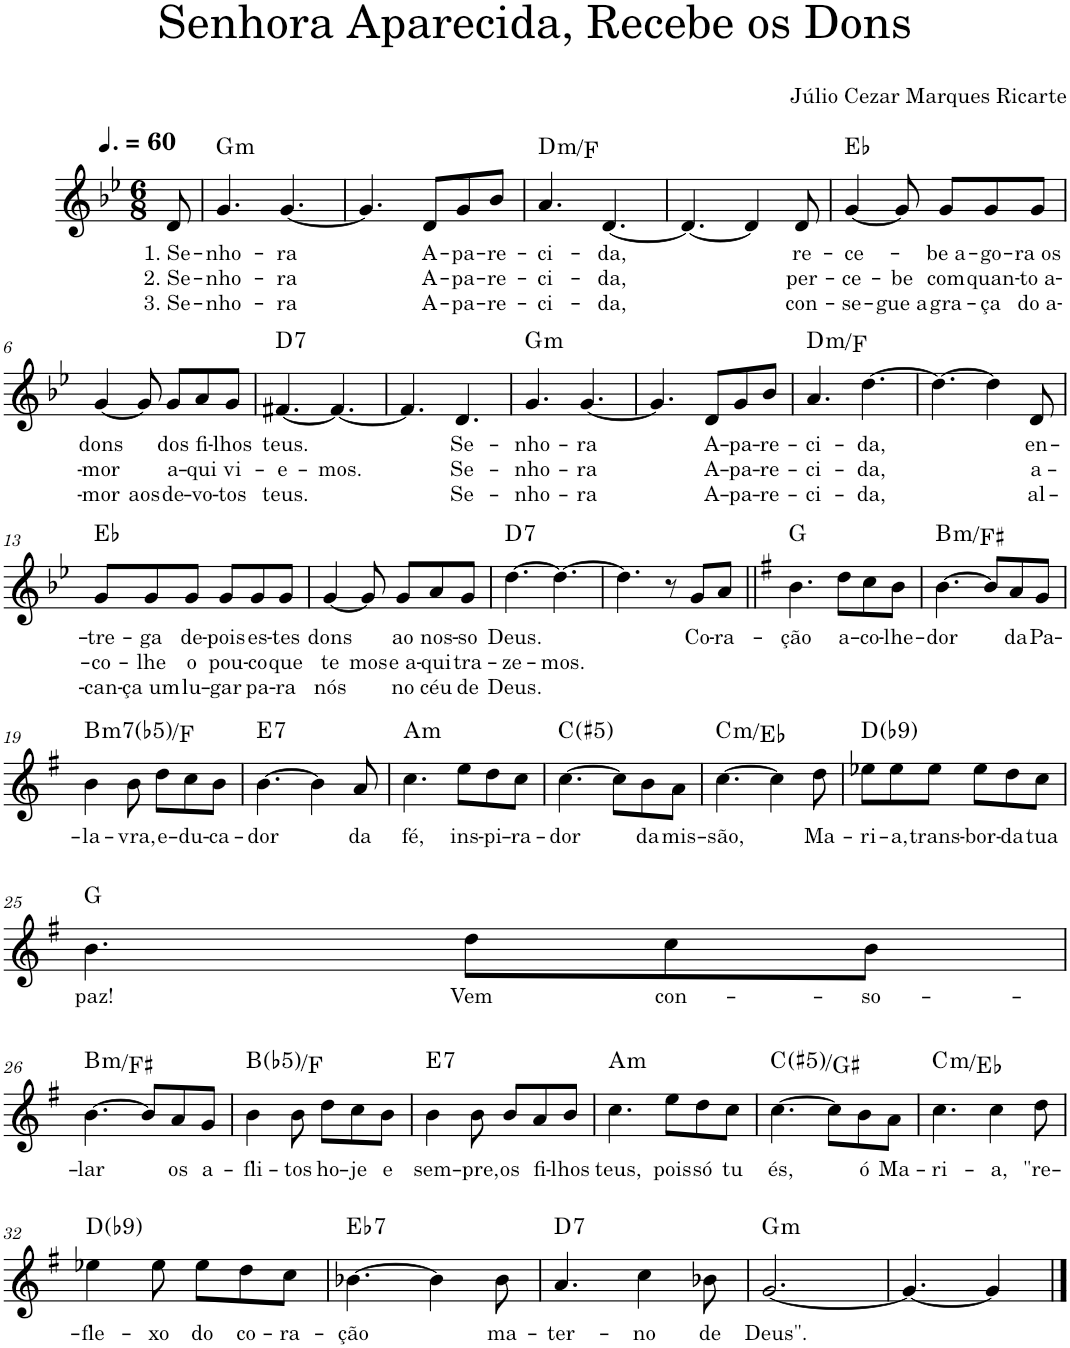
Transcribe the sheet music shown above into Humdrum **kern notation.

**kern	**text	**text	**text	**harte
*part1	*part1	*part1	*part1	*part1
*staff1	*staff1	*staff1	*staff1	*
*I"Voz	*	*	*	*
*I'Vo.	*	*	*	*
*clefG2	*	*	*	*
*k[b-e-]	*	*	*	*
*M6/8	*	*	*	*
*MM90	*	*	*	*
=	=	=	=	=
!	!LO:LY:b	!LO:LY:b	!LO:LY:b	!
8d/	1. Se-	2. Se-	3. Se-	.
=1	=1	=1	=1	=1
!	!LO:LY:b	!LO:LY:b	!LO:LY:b	!LO:H:kt=m
4.g/	-nho-	-nho-	-nho-	G:min
!	!LO:LY:b	!LO:LY:b	!LO:LY:b	!
[4.g/	-ra	-ra	-ra	.
=2	=2	=2	=2	=2
4.g/]	.	.	.	.
!	!LO:LY:b	!LO:LY:b	!LO:LY:b	!
8d/L	A-	A-	A-	.
!	!LO:LY:b	!LO:LY:b	!LO:LY:b	!
8g/	-pa-	-pa-	-pa-	.
!	!LO:LY:b	!LO:LY:b	!LO:LY:b	!
8b-/J	-re-	-re-	-re-	.
=3	=3	=3	=3	=3
!	!LO:LY:b	!LO:LY:b	!LO:LY:b	!LO:H:kt=m
4.a/	-ci-	-ci-	-ci-	D:min/b3
!	!LO:LY:b	!LO:LY:b	!LO:LY:b	!
[4.d/	-da,	-da,	-da,	.
=4	=4	=4	=4	=4
4.d/_	.	.	.	.
4d/]	.	.	.	.
!	!LO:LY:b	!LO:LY:b	!LO:LY:b	!
8d/	re-	per-	con-	.
=5	=5	=5	=5	=5
!	!LO:LY:b	!LO:LY:b	!LO:LY:b	!
[4g/	-ce-	-ce-	-se-	Eb:maj
!	!	!LO:LY:b	!LO:LY:b	!
8g/]	.	-be	-gue a	.
!	!LO:LY:b	!LO:LY:b	!LO:LY:b	!
8g/L	be a-	com	gra-	.
!	!LO:LY:b	!LO:LY:b	!LO:LY:b	!
8g/	-go-	quan-	-ça	.
!	!LO:LY:b	!LO:LY:b	!LO:LY:b	!
8g/J	-ra os	-to a-	do a-	.
!!LO:LB:g=z
=6	=6	=6	=6	=6
!	!LO:LY:b	!LO:LY:b	!LO:LY:b	!
[4g/	dons	-mor	-mor	.
!	!	!	!LO:LY:b	!
8g/]	.	.	aos	.
!	!LO:LY:b	!LO:LY:b	!LO:LY:b	!
8g/L	dos	a-	de-	.
!	!LO:LY:b	!LO:LY:b	!LO:LY:b	!
8a/	fi-	-qui	-vo-	.
!	!LO:LY:b	!LO:LY:b	!LO:LY:b	!
8g/J	-lhos	vi-	-tos	.
=7	=7	=7	=7	=7
!	!LO:LY:b	!LO:LY:b	!LO:LY:b	!LO:H:kt=7
[4.f#X/	teus.	-e-	teus.	D:7
!	!	!LO:LY:b	!	!
4.f#/_	.	-mos.	.	.
=8	=8	=8	=8	=8
4.f#/]	.	.	.	.
!	!LO:LY:b	!LO:LY:b	!LO:LY:b	!
4.d/	Se-	Se-	Se-	.
=9	=9	=9	=9	=9
!	!LO:LY:b	!LO:LY:b	!LO:LY:b	!LO:H:kt=m
4.g/	-nho-	-nho-	-nho-	G:min
!	!LO:LY:b	!LO:LY:b	!LO:LY:b	!
[4.g/	-ra	-ra	-ra	.
=10	=10	=10	=10	=10
4.g/]	.	.	.	.
!	!LO:LY:b	!LO:LY:b	!LO:LY:b	!
8d/L	A-	A-	-A-	.
!	!LO:LY:b	!LO:LY:b	!LO:LY:b	!
8g/	-pa-	-pa-	-pa-	.
!	!LO:LY:b	!LO:LY:b	!LO:LY:b	!
8b-/J	-re-	-re-	-re-	.
=11	=11	=11	=11	=11
!	!LO:LY:b	!LO:LY:b	!LO:LY:b	!LO:H:kt=m
4.a/	-ci-	-ci-	-ci-	D:min/b3
!	!LO:LY:b	!LO:LY:b	!LO:LY:b	!
[4.dd\	-da,	-da,	-da,	.
=12	=12	=12	=12	=12
4.dd\_	.	.	.	.
4dd\]	.	.	.	.
!	!LO:LY:b	!LO:LY:b	!LO:LY:b	!
8d/	en-	a-	al-	.
!!LO:LB:g=z
=13	=13	=13	=13	=13
!	!LO:LY:b	!LO:LY:b	!LO:LY:b	!
8g/L	-tre-	-co-	-can-	Eb:maj
!	!LO:LY:b	!LO:LY:b	!LO:LY:b	!
8g/	-ga	-lhe	-ça um	.
!	!LO:LY:b	!LO:LY:b	!LO:LY:b	!
8g/J	de-	o	lu-	.
!	!LO:LY:b	!LO:LY:b	!LO:LY:b	!
8g/L	-pois	pou-	-gar	.
!	!LO:LY:b	!LO:LY:b	!LO:LY:b	!
8g/	es-	-co	pa-	.
!	!LO:LY:b	!LO:LY:b	!LO:LY:b	!
8g/J	-tes	que	-ra	.
=14	=14	=14	=14	=14
!	!LO:LY:b	!LO:LY:b	!LO:LY:b	!
[4g/	dons	te	nós	.
!	!	!LO:LY:b	!	!
8g/]	.	mos	.	.
!	!LO:LY:b	!LO:LY:b	!LO:LY:b	!
8g/L	ao	e a-	no	.
!	!LO:LY:b	!LO:LY:b	!LO:LY:b	!
8a/	nos-	-qui	céu	.
!	!LO:LY:b	!LO:LY:b	!LO:LY:b	!
8g/J	-so	tra-	de	.
=15	=15	=15	=15	=15
!	!LO:LY:b	!LO:LY:b	!LO:LY:b	!LO:H:kt=7
[4.dd\	Deus.	-ze-	Deus.	D:7
!	!	!LO:LY:b	!	!
4.dd\_	.	-mos.	.	.
=16	=16	=16	=16	=16
4.dd\]	.	.	.	.
8r	.	.	.	.
!	!LO:LY:b	!	!	!
8g/L	Co-	.	.	.
!	!LO:LY:b	!	!	!
8a/J	-ra-	.	.	.
=17||	=17||	=17||	=17||	=17||
*k[f#]	*	*	*	*
!	!LO:LY:b	!	!	!
4.b\	-ção	.	.	G:maj
!	!LO:LY:b	!	!	!
8dd\L	a-	.	.	.
!	!LO:LY:b	!	!	!
8cc\	-co-	.	.	.
!	!LO:LY:b	!	!	!
8b\J	-lhe-	.	.	.
=18	=18	=18	=18	=18
!	!LO:LY:b	!	!	!LO:H:kt=m
[4.b\	-dor	.	.	B:min/5
8b/L]	.	.	.	.
!	!LO:LY:b	!	!	!
8a/	da	.	.	.
!	!LO:LY:b	!	!	!
8g/J	Pa-	.	.	.
!!LO:LB:g=z
=19	=19	=19	=19	=19
!	!LO:LY:b	!	!	!LO:H:kt=m7(b5)
4b\	-la-	.	.	B:hdim7/b5
!	!LO:LY:b	!	!	!
8b\	-vra,	.	.	.
!	!LO:LY:b	!	!	!
8dd\L	e-	.	.	.
!	!LO:LY:b	!	!	!
8cc\	-du-	.	.	.
!	!LO:LY:b	!	!	!
8b\J	-ca-	.	.	.
=20	=20	=20	=20	=20
!	!LO:LY:b	!	!	!LO:H:kt=7
[4.b\	-dor	.	.	E:7
4b\]	.	.	.	.
!	!LO:LY:b	!	!	!
8a/	da	.	.	.
=21	=21	=21	=21	=21
!	!LO:LY:b	!	!	!LO:H:kt=m
4.cc\	fé,	.	.	A:min
!	!LO:LY:b	!	!	!
8ee\L	ins-	.	.	.
!	!LO:LY:b	!	!	!
8dd\	-pi-	.	.	.
!	!LO:LY:b	!	!	!
8cc\J	-ra-	.	.	.
=22	=22	=22	=22	=22
!	!LO:LY:b	!	!	!
[4.cc\	-dor	.	.	C:(3,#5)
8cc\L]	.	.	.	.
!	!LO:LY:b	!	!	!
8b\	da	.	.	.
!	!LO:LY:b	!	!	!
8a\J	mis-	.	.	.
=23	=23	=23	=23	=23
!	!LO:LY:b	!	!	!LO:H:kt=m
[4.cc\	-são,	.	.	C:min/b3
4cc\]	.	.	.	.
!	!LO:LY:b	!	!	!
8dd\	Ma-	.	.	.
=24	=24	=24	=24	=24
!	!LO:LY:b	!	!	!
8ee-X\L	-ri-	.	.	D:maj(b9)
!	!LO:LY:b	!	!	!
8ee-\	-a,	.	.	.
!	!LO:LY:b	!	!	!
8ee-\J	trans-	.	.	.
!	!LO:LY:b	!	!	!
8ee-\L	-bor-	.	.	.
!	!LO:LY:b	!	!	!
8dd\	-da	.	.	.
!	!LO:LY:b	!	!	!
8cc\J	tua	.	.	.
!!LO:LB:g=z
=25	=25	=25	=25	=25
!	!LO:LY:b	!	!	!
4.b\	paz!	.	.	G:maj
!	!LO:LY:b	!	!	!
8dd\L	Vem	.	.	.
!	!LO:LY:b	!	!	!
8cc\	con-	.	.	.
!	!LO:LY:b	!	!	!
8b\J	-so-	.	.	.
!!LO:LB:g=z
=26	=26	=26	=26	=26
!	!LO:LY:b	!	!	!LO:H:kt=m
[4.b\	-lar	.	.	B:min/5
8b/L]	.	.	.	.
!	!LO:LY:b	!	!	!
8a/	os	.	.	.
!	!LO:LY:b	!	!	!
8g/J	a-	.	.	.
=27	=27	=27	=27	=27
!	!LO:LY:b	!	!	!
4b\	-fli-	.	.	B:(3,b5)/b5
!	!LO:LY:b	!	!	!
8b\	-tos	.	.	.
!	!LO:LY:b	!	!	!
8dd\L	ho-	.	.	.
!	!LO:LY:b	!	!	!
8cc\	-je	.	.	.
!	!LO:LY:b	!	!	!
8b\J	e	.	.	.
=28	=28	=28	=28	=28
!	!LO:LY:b	!	!	!LO:H:kt=7
4b\	sem-	.	.	E:7
!	!LO:LY:b	!	!	!
8b\	-pre,	.	.	.
!	!LO:LY:b	!	!	!
8b/L	os	.	.	.
!	!LO:LY:b	!	!	!
8a/	fi-	.	.	.
!	!LO:LY:b	!	!	!
8b/J	-lhos	.	.	.
=29	=29	=29	=29	=29
!	!LO:LY:b	!	!	!LO:H:kt=m
4.cc\	teus,	.	.	A:min
!	!LO:LY:b	!	!	!
8ee\L	pois	.	.	.
!	!LO:LY:b	!	!	!
8dd\	só	.	.	.
!	!LO:LY:b	!	!	!
8cc\J	tu	.	.	.
=30	=30	=30	=30	=30
!	!LO:LY:b	!	!	!
[4.cc\	és,	.	.	C:(3,#5)/#5
8cc\L]	.	.	.	.
!	!LO:LY:b	!	!	!
8b\	ó	.	.	.
!	!LO:LY:b	!	!	!
8a\J	Ma-	.	.	.
=31	=31	=31	=31	=31
!	!LO:LY:b	!	!	!LO:H:kt=m
4.cc\	-ri-	.	.	C:min/b3
!	!LO:LY:b	!	!	!
4cc\	-a,	.	.	.
!	!LO:LY:b	!	!	!
8dd\	"re-	.	.	.
!!LO:LB:g=z
=32	=32	=32	=32	=32
!	!LO:LY:b	!	!	!
4ee-X\	-fle-	.	.	D:maj(b9)
!	!LO:LY:b	!	!	!
8ee-\	-xo	.	.	.
!	!LO:LY:b	!	!	!
8ee-\L	do	.	.	.
!	!LO:LY:b	!	!	!
8dd\	co-	.	.	.
!	!LO:LY:b	!	!	!
8cc\J	-ra-	.	.	.
=33	=33	=33	=33	=33
!	!LO:LY:b	!	!	!LO:H:kt=7
[4.b-X\	-ção	.	.	Eb:7
4b-\]	.	.	.	.
!	!LO:LY:b	!	!	!
8b-\	ma-	.	.	.
=34	=34	=34	=34	=34
!	!LO:LY:b	!	!	!LO:H:kt=7
4.a/	-ter-	.	.	D:7
!	!LO:LY:b	!	!	!
4cc\	-no	.	.	.
!	!LO:LY:b	!	!	!
8b-X\	de	.	.	.
=35	=35	=35	=35	=35
!	!LO:LY:b	!	!	!LO:H:kt=m
[2.g/	Deus".	.	.	G:min
=36	=36	=36	=36	=36
4.g/_	.	.	.	.
4g/]	.	.	.	.
==	==	==	==	==
*-	*-	*-	*-	*-
